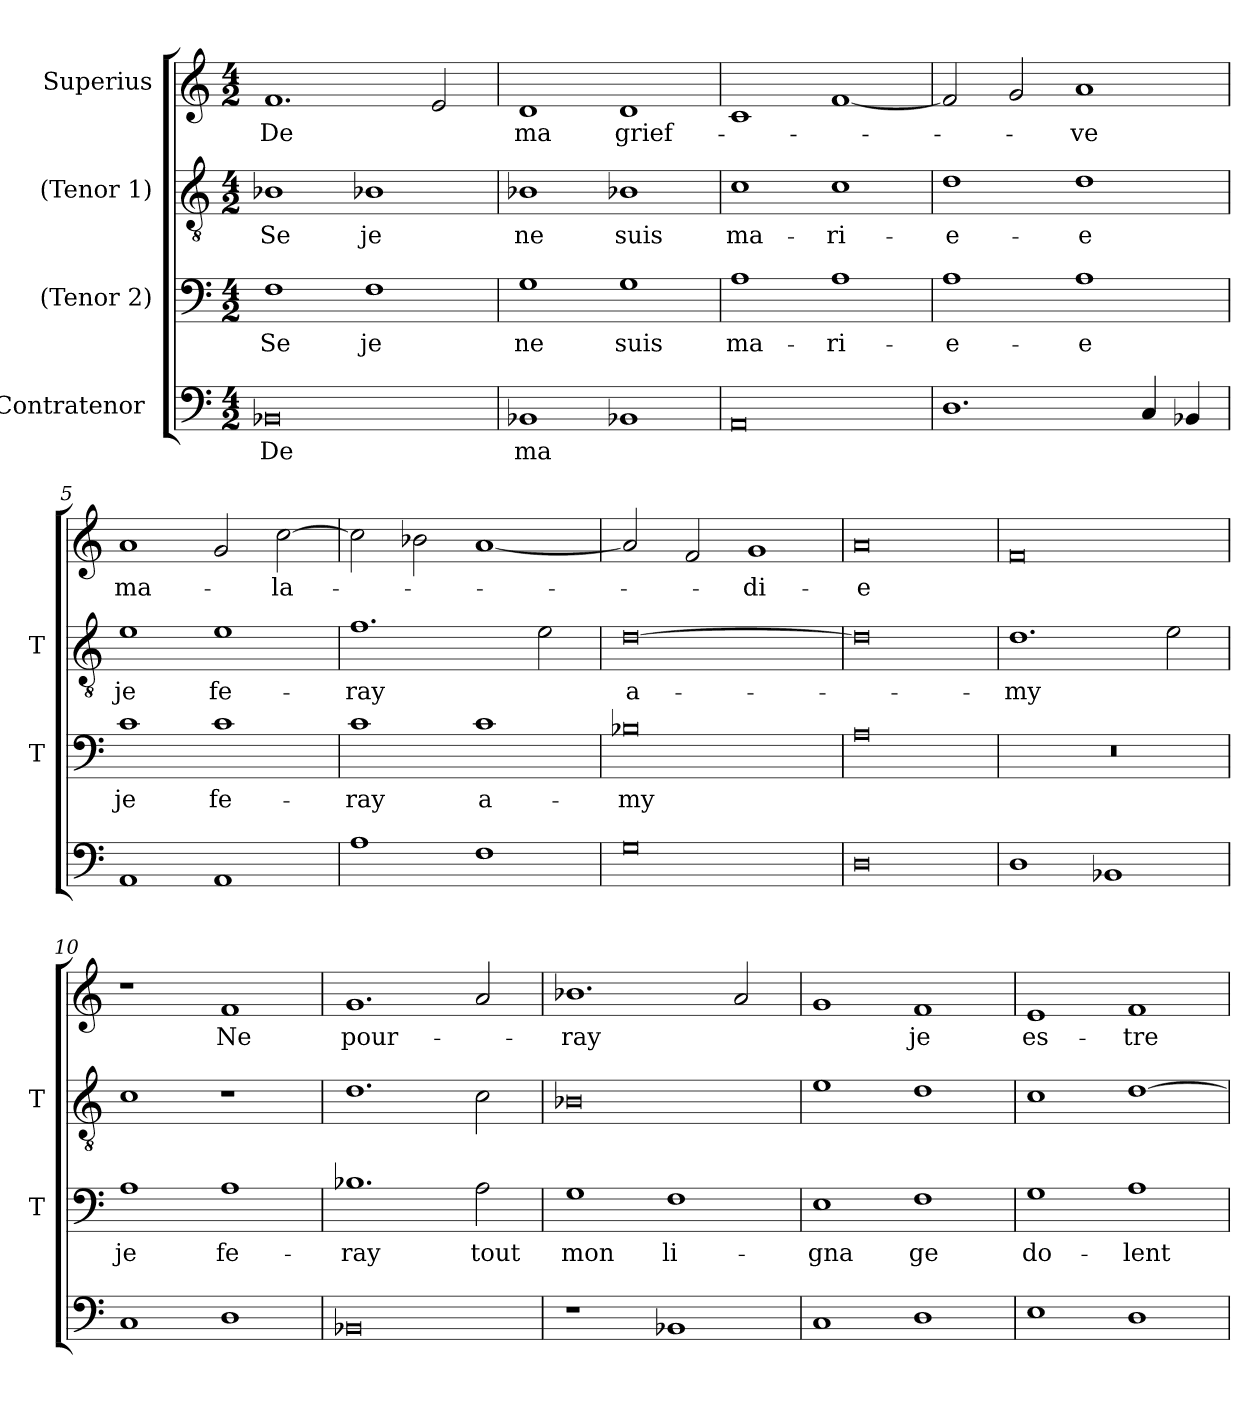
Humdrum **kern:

**kern	**text	**kern	**text	**kern	**text	**kern	**text
*part4	*part4	*part3	*part3	*part2	*part2	*part1	*part1
*staff4	*staff4	*staff3	*staff3	*staff2	*staff2	*staff1	*staff1
*I"Contratenor 	*	*I"(Tenor 2)	*	*I"(Tenor 1)	*	*I"Superius	*
*	*	*I'T	*	*I'T	*	*	*
*clefF4	*	*clefF4	*	*clefGv2	*	*clefG2	*
*M4/2	*	*M4/2	*	*M4/2	*	*M4/2	*
=1	=1	=1	=1	=1	=1	=1	=1
0BB-X	-De	1F	-Se	1B-X	-Se	1.f	-De
.	.	1F	-je	1B-X	-je	.	.
.	.	.	.	.	.	2e	.
=2	=2	=2	=2	=2	=2	=2	=2
1BB-X	-ma	1G	-ne	1B-X	-ne	1d	-ma
1BB-X	.	1G	-suis	1B-X	-suis	1d	grief-
=3	=3	=3	=3	=3	=3	=3	=3
0AA	.	1A	ma-	1c	ma-	1c	.
.	.	1A	-ri-	1c	-ri-	[1f	.
=4	=4	=4	=4	=4	=4	=4	=4
1.D	.	1A	-e-	1d	-e-	2f]	.
.	.	.	.	.	.	2g	.
.	.	1A	-e	1d	-e	1a	-ve
4C	.	.	.	.	.	.	.
4BB-X	.	.	.	.	.	.	.
=5	=5	=5	=5	=5	=5	=5	=5
1AA	.	1c	-je	1e	-je	1a	ma-
1AA	.	1c	fe-	1e	fe-	2g	.
.	.	.	.	.	.	[2cc	-la-
=6	=6	=6	=6	=6	=6	=6	=6
1A	.	1c	-ray	1.f	-ray	2cc]	.
.	.	.	.	.	.	2b-X	.
1F	.	1c	a-	.	.	[1a	.
.	.	.	.	2e	.	.	.
=7	=7	=7	=7	=7	=7	=7	=7
0G	.	0B-X	-my	[0d	a-	2a]	.
.	.	.	.	.	.	2f	.
.	.	.	.	.	.	1g	-di-
=8	=8	=8	=8	=8	=8	=8	=8
0D	.	0A	.	0d]	.	0a	-e
=9	=9	=9	=9	=9	=9	=9	=9
1D	.	0r	.	1.d	-my	0f	.
1BB-X	.	.	.	.	.	.	.
.	.	.	.	2e	.	.	.
=10	=10	=10	=10	=10	=10	=10	=10
1C	.	1A	-je	1c	.	1r	.
1D	.	1A	fe-	1r	.	1f	-Ne
=11	=11	=11	=11	=11	=11	=11	=11
0BB-X	.	1.B-X	-ray	1.d	.	1.g	pour-
.	.	2A	-tout	2c	.	2a	.
=12	=12	=12	=12	=12	=12	=12	=12
1r	.	1G	-mon	0B-X	.	1.b-X	-ray
1BB-X	.	1F	li-	.	.	.	.
.	.	.	.	.	.	2a	.
=13	=13	=13	=13	=13	=13	=13	=13
1C	.	1E	-gna	1e	.	1g	.
1D	.	1F	-ge	1d	.	1f	-je
=14	=14	=14	=14	=14	=14	=14	=14
1E	.	1G	do-	1c	.	1e	es-
1D	.	1A	-lent	[1d	.	1f	-tre
=	=	=	=	=	=	=	=
*-	*-	*-	*-	*-	*-	*-	*-
